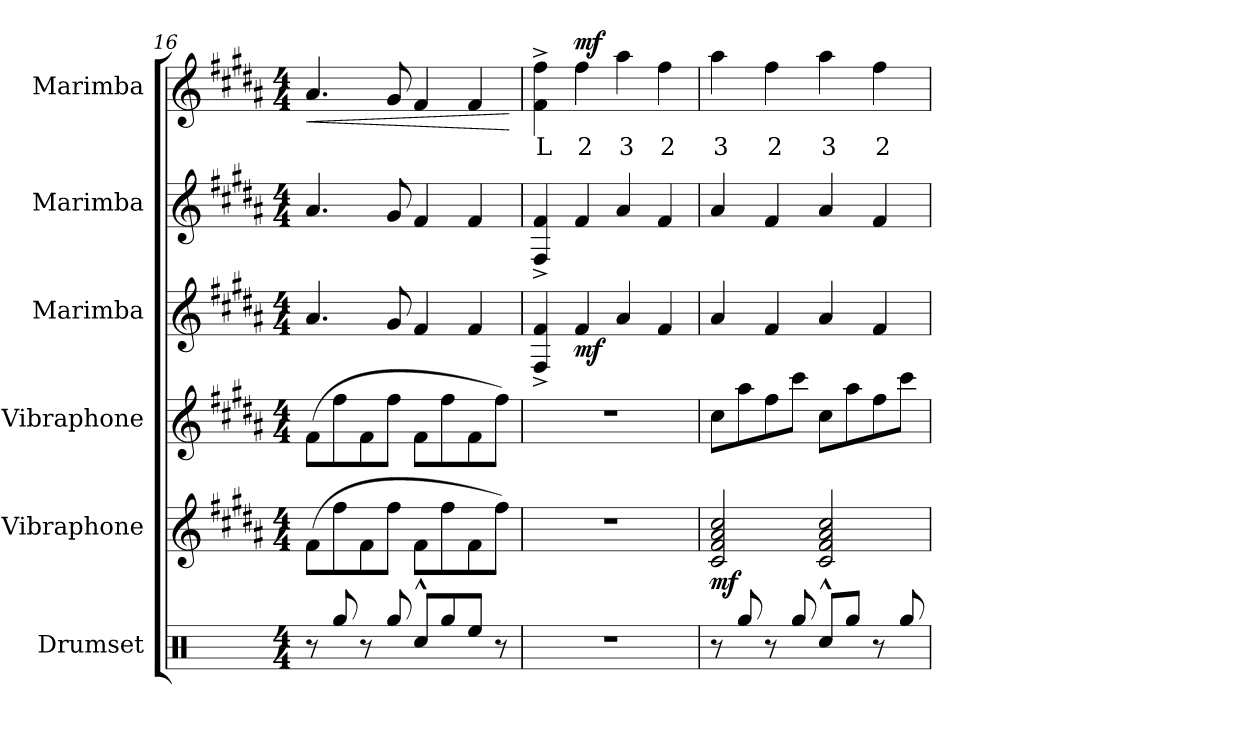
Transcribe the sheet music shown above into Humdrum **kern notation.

**kern	**kern	**dynam	**kern	**kern	**dynam	**kern	**kern	**text	**dynam
*part6	*part5	*part5	*part4	*part3	*part3	*part2	*part1	*part1	*part1
*staff6	*staff5	*staff5	*staff4	*staff3	*staff3	*staff2	*staff1	*staff1	*staff1
*I"Drumset	*I"Vibraphone	*	*I"Vibraphone	*I"Marimba	*	*I"Marimba	*I"Marimba	*	*
*I'Drs.	*I'Vib.	*	*I'Vib.	*I'Mrm.	*	*I'Mrm.	*I'Mrm.	*	*
!!LO:LB:g=z
*clefX	*clefG2	*	*clefG2	*clefG2	*	*clefG2	*clefG2	*	*
*k[]	*k[f#c#g#d#a#]	*	*k[f#c#g#d#a#]	*k[f#c#g#d#a#]	*	*k[f#c#g#d#a#]	*k[f#c#g#d#a#]	*	*
*M4/4	*M4/4	*	*M4/4	*M4/4	*	*M4/4	*M4/4	*	*
=16	=16	=16	=16	=16	=16	=16	=16	=16	=16
!	!	!	!	!	!	!	!	!	!LO:HP:b
8r	(8f#\L	.	(8f#\L	4.a#/	.	4.a#/	4.a#/	.	<
8Rgg/	8ff#\	.	8ff#\	.	.	.	.	.	.
8r	8f#\	.	8f#\	.	.	.	.	.	.
8Rgg/	8ff#\J	.	8ff#\J	8g#/	.	8g#/	8g#/	.	.
8Rcc^^/L	8f#\L	.	8f#\L	4f#/	.	4f#/	4f#/	.	.
8Rgg/	8ff#\	.	8ff#\	.	.	.	.	.	.
8Ree/J	8f#\	.	8f#\	4f#/	.	4f#/	4f#/	.	.
8r	8ff#\J)	.	8ff#\J)	.	.	.	.	.	.
.	.	.	.	.	.	.	.	.	[
=17	=17	=17	=17	=17	=17	=17	=17	=17	=17
!	!	!	!	!	!	!	!	!LO:LY:b	!
1r	1r	.	1r	4F#/^ 4f#/^	.	4F#/^ 4f#/^	4f#\^ 4ff#\^	L	.
!	!	!	!	!	!LO:DY:b	!	!	!LO:LY:b	!LO:DY:b
.	.	.	.	4f#/	mf	4f#/	4ff#\	2	mf
!	!	!	!	!	!	!	!	!LO:LY:b	!
.	.	.	.	4a#/	.	4a#/	4aa#\	3	.
!	!	!	!	!	!	!	!	!LO:LY:b	!
.	.	.	.	4f#/	.	4f#/	4ff#\	2	.
=18	=18	=18	=18	=18	=18	=18	=18	=18	=18
!	!	!LO:DY:b	!	!	!	!	!	!LO:LY:b	!
8r	2c#/ 2f#/ 2a#/ 2cc#/	mf	8cc#\L	4a#/	.	4a#/	4aa#\	3	.
8Rgg/	.	.	8aa#\	.	.	.	.	.	.
!	!	!	!	!	!	!	!	!LO:LY:b	!
8r	.	.	8ff#\	4f#/	.	4f#/	4ff#\	2	.
8Rgg/	.	.	8ccc#\J	.	.	.	.	.	.
!	!	!	!	!	!	!	!	!LO:LY:b	!
8Rcc^^/L	2c#/ 2f#/ 2a#/ 2cc#/	.	8cc#\L	4a#/	.	4a#/	4aa#\	3	.
8Rgg/J	.	.	8aa#\	.	.	.	.	.	.
!	!	!	!	!	!	!	!	!LO:LY:b	!
8r	.	.	8ff#\	4f#/	.	4f#/	4ff#\	2	.
8Rgg/	.	.	8ccc#\J	.	.	.	.	.	.
=	=	=	=	=	=	=	=	=	=
*-	*-	*-	*-	*-	*-	*-	*-	*-	*-
